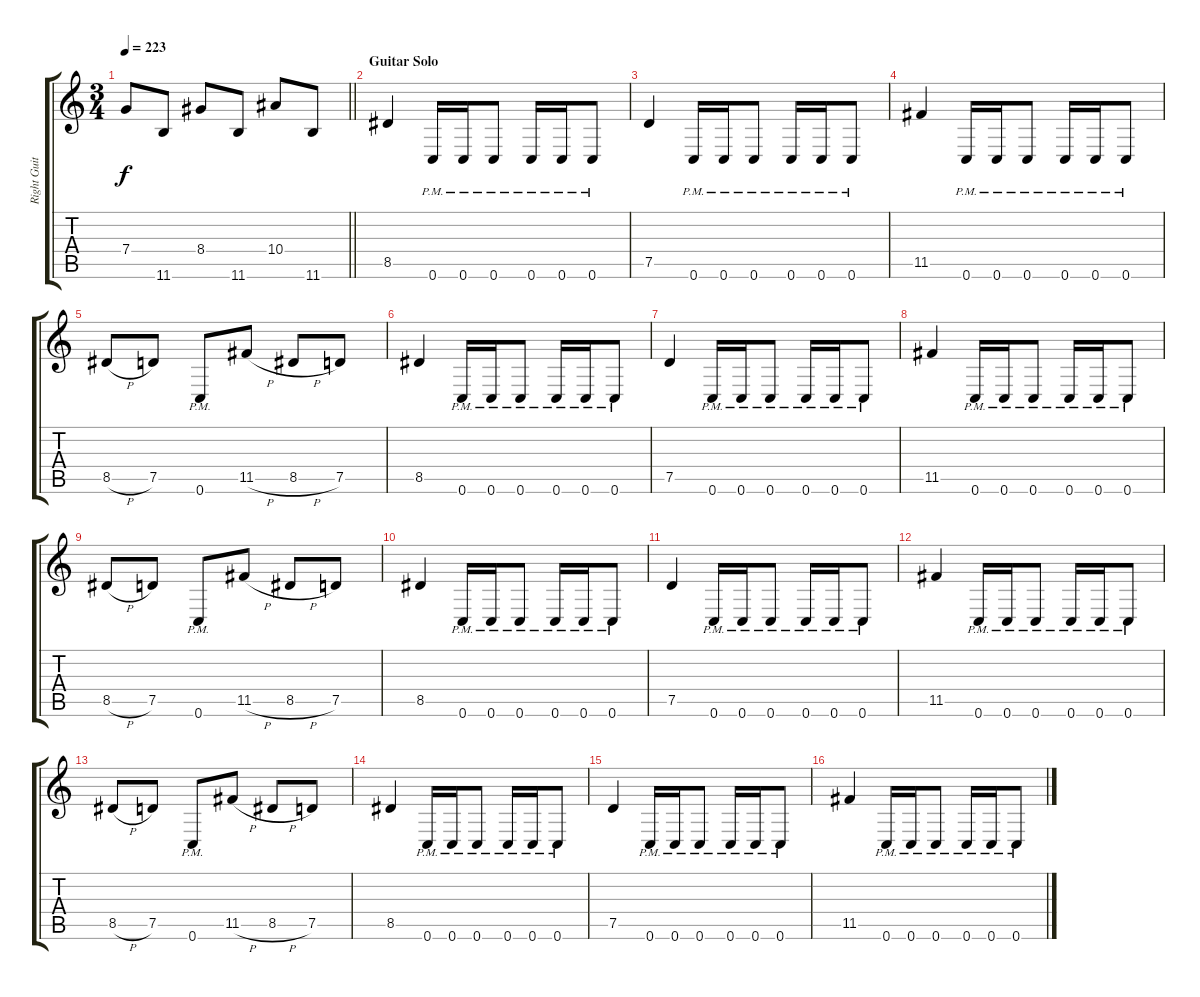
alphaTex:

\track ("Right Guitar" "Right Guit") {instrument distortionguitar}
\staff {score tabs}
\tuning (D4 A3 F3 C3 G2 C2) {hide}
\ts (3 4)
\tempo 223
\clef g2
\barLineRight lightlight
\ks c
7.4.8{dy f} 11.6.8 8.4.8 11.6.8 10.4.8 11.6.8 |
\section ("" "Guitar Solo")
8.5.4 0.6{pm}.16 0.6{pm}.16 0.6{pm}.8 0.6{pm}.16 0.6{pm}.16 0.6{pm}.8 |
7.5.4 0.6{pm}.16 0.6{pm}.16 0.6{pm}.8 0.6{pm}.16 0.6{pm}.16 0.6{pm}.8 |
11.5.4 0.6{pm}.16 0.6{pm}.16 0.6{pm}.8 0.6{pm}.16 0.6{pm}.16 0.6{pm}.8 |
8.5{h}.8 7.5.8 0.6{pm}.8 11.5{h}.8 8.5{h}.8 7.5.8 |
8.5.4 0.6{pm}.16 0.6{pm}.16 0.6{pm}.8 0.6{pm}.16 0.6{pm}.16 0.6{pm}.8 |
7.5.4 0.6{pm}.16 0.6{pm}.16 0.6{pm}.8 0.6{pm}.16 0.6{pm}.16 0.6{pm}.8 |
11.5.4 0.6{pm}.16 0.6{pm}.16 0.6{pm}.8 0.6{pm}.16 0.6{pm}.16 0.6{pm}.8 |
8.5{h}.8 7.5.8 0.6{pm}.8 11.5{h}.8 8.5{h}.8 7.5.8 |
8.5.4 0.6{pm}.16 0.6{pm}.16 0.6{pm}.8 0.6{pm}.16 0.6{pm}.16 0.6{pm}.8 |
7.5.4 0.6{pm}.16 0.6{pm}.16 0.6{pm}.8 0.6{pm}.16 0.6{pm}.16 0.6{pm}.8 |
11.5.4 0.6{pm}.16 0.6{pm}.16 0.6{pm}.8 0.6{pm}.16 0.6{pm}.16 0.6{pm}.8 |
8.5{h}.8 7.5.8 0.6{pm}.8 11.5{h}.8 8.5{h}.8 7.5.8 |
8.5.4 0.6{pm}.16 0.6{pm}.16 0.6{pm}.8 0.6{pm}.16 0.6{pm}.16 0.6{pm}.8 |
7.5.4 0.6{pm}.16 0.6{pm}.16 0.6{pm}.8 0.6{pm}.16 0.6{pm}.16 0.6{pm}.8 |
11.5.4 0.6{pm}.16 0.6{pm}.16 0.6{pm}.8 0.6{pm}.16 0.6{pm}.16 0.6{pm}.8
